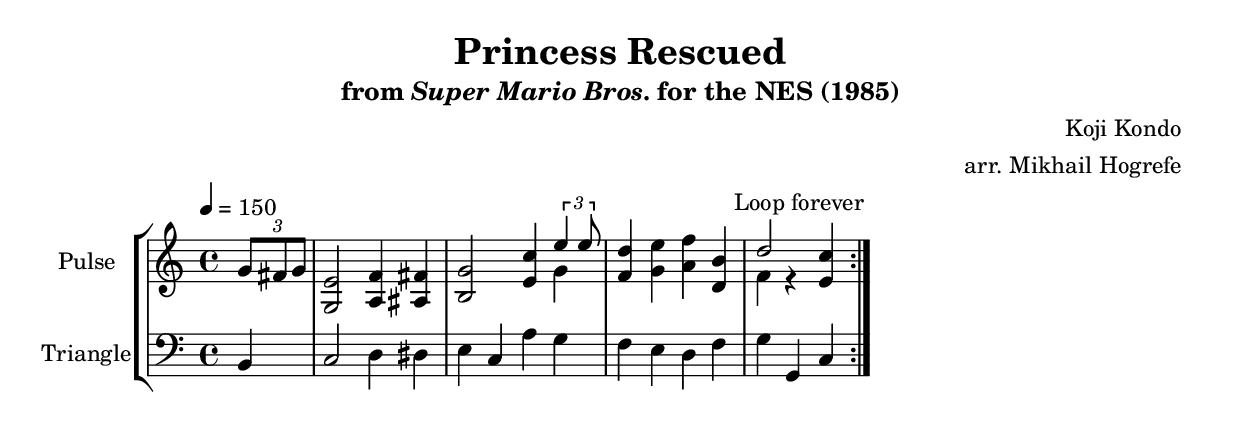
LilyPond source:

\version "2.22.0"

\book {
    \header {
        title = "Princess Rescued"
        subtitle = \markup { "from" {\italic "Super Mario Bros."} "for the NES (1985)" }
        composer = "Koji Kondo"
        arranger = "arr. Mikhail Hogrefe"
    }

    \score {
        {
            \new StaffGroup <<
                \new Staff \relative c'' {
                    \set Staff.instrumentName = "Pulse"
                    \set Staff.shortInstrumentName = "P."
\tempo 4 = 150
                    \repeat volta 2 {
\partial 4 \tuplet 3/2 { g8 fis g } |
<g, e'>2 <a f'>4 <ais fis'> |
<b g'>2 <e c'>4 <<{\tuplet 3/2 { e'4 e8 }}\\{g,4}>> |
<f d'>4 <g e'> <a f'> <d, b'> |
<<{d'2}\\{f,4 r}>> <e c'>
                    }
\once \override Score.RehearsalMark.self-alignment-X = #RIGHT
\mark \markup { \fontsize #-2 "Loop forever" }
                }

                \new Staff \relative c {
                    \set Staff.instrumentName = "Triangle"
                    \set Staff.shortInstrumentName = "T."
\clef bass
b4
c2 d4 dis |
e4 c a' g |
f4 e d f |
g4 g, c
                }
            >>
        }
        \layout {
            \context {
                \Staff
                \RemoveEmptyStaves
            }
            \context {
                \DrumStaff
                \RemoveEmptyStaves
            }
        }
    }
}
